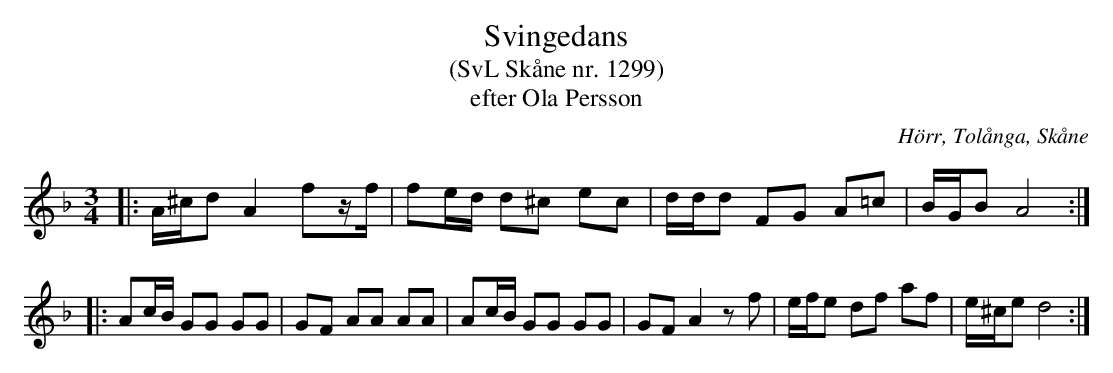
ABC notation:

X:1
T:Svingedans
T:(SvL Skåne nr. 1299)
T:efter Ola Persson
O:Hörr, Tolånga, Skåne
M:3/4
L:1/16
K:Dm
|: A^cd2 A4 f2zf | f2ed d2^c2 e2c2 | ddd2 F2G2 A2=c2 | BGB2 A8 :|
|: A2cB G2G2 G2G2 | G2F2 A2A2 A2A2 | A2cB G2G2 G2G2 | G2F2 A4 z2 f2 | efe2 d2f2 a2f2 | e^ce2 d8 :|
